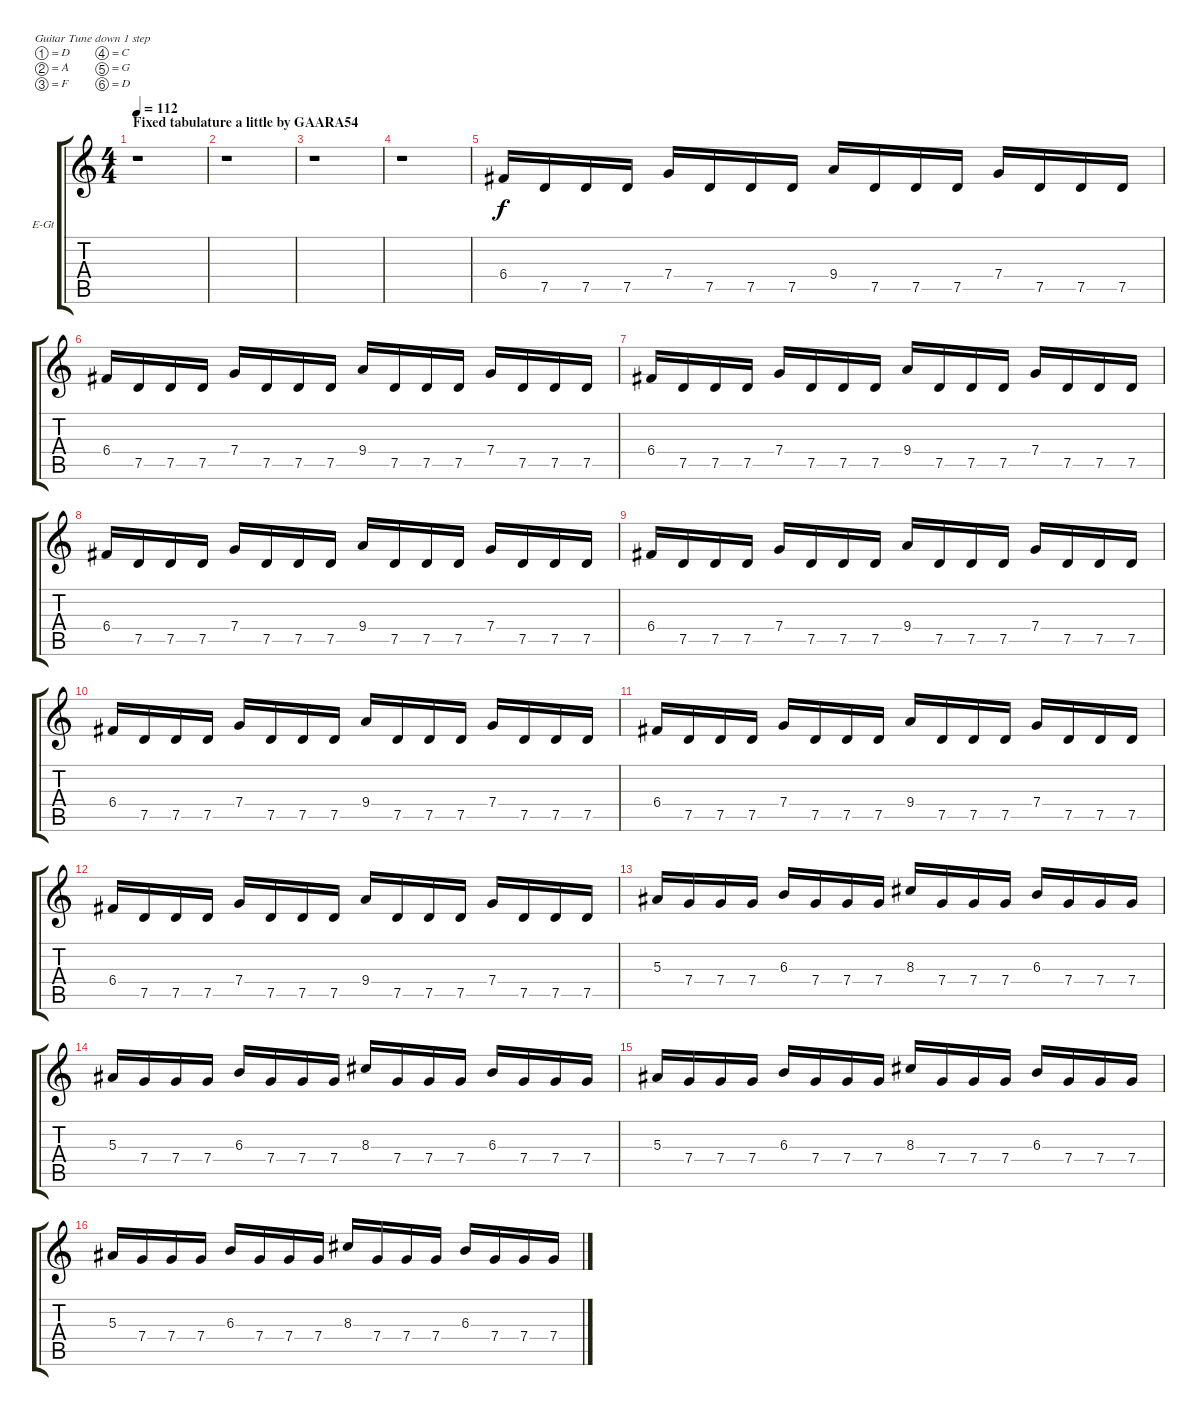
\bracketExtendMode groupsimilarinstruments
\firstSystemTrackNameOrientation horizontal
\otherSystemsTrackNameOrientation horizontal
\track ("Gian" "E-Gt") {instrument distortionguitar}
\staff {score tabs}
\tuning (D4 A3 F3 C3 G2 D2)
\ts (4 4)
\section ("" "Fixed tabulature a little by GAARA54")
\tempo 112
\clef g2
\ks c
r.1{dy f instrument distortionguitar} |
r.1 |
r.1 |
r.1 |
6.4.16 7.5.16 7.5.16 7.5.16 7.4.16 7.5.16 7.5.16 7.5.16 9.4.16 7.5.16 7.5.16 7.5.16 7.4.16 7.5.16 7.5.16 7.5.16 |
6.4.16 7.5.16 7.5.16 7.5.16 7.4.16 7.5.16 7.5.16 7.5.16 9.4.16 7.5.16 7.5.16 7.5.16 7.4.16 7.5.16 7.5.16 7.5.16 |
6.4.16 7.5.16 7.5.16 7.5.16 7.4.16 7.5.16 7.5.16 7.5.16 9.4.16 7.5.16 7.5.16 7.5.16 7.4.16 7.5.16 7.5.16 7.5.16 |
6.4.16 7.5.16 7.5.16 7.5.16 7.4.16 7.5.16 7.5.16 7.5.16 9.4.16 7.5.16 7.5.16 7.5.16 7.4.16 7.5.16 7.5.16 7.5.16 |
6.4.16 7.5.16 7.5.16 7.5.16 7.4.16 7.5.16 7.5.16 7.5.16 9.4.16 7.5.16 7.5.16 7.5.16 7.4.16 7.5.16 7.5.16 7.5.16 |
6.4.16 7.5.16 7.5.16 7.5.16 7.4.16 7.5.16 7.5.16 7.5.16 9.4.16 7.5.16 7.5.16 7.5.16 7.4.16 7.5.16 7.5.16 7.5.16 |
6.4.16 7.5.16 7.5.16 7.5.16 7.4.16 7.5.16 7.5.16 7.5.16 9.4.16 7.5.16 7.5.16 7.5.16 7.4.16 7.5.16 7.5.16 7.5.16 |
6.4.16 7.5.16 7.5.16 7.5.16 7.4.16 7.5.16 7.5.16 7.5.16 9.4.16 7.5.16 7.5.16 7.5.16 7.4.16 7.5.16 7.5.16 7.5.16 |
5.3.16 7.4.16 7.4.16 7.4.16 6.3.16 7.4.16 7.4.16 7.4.16 8.3.16 7.4.16 7.4.16 7.4.16 6.3.16 7.4.16 7.4.16 7.4.16 |
5.3.16 7.4.16 7.4.16 7.4.16 6.3.16 7.4.16 7.4.16 7.4.16 8.3.16 7.4.16 7.4.16 7.4.16 6.3.16 7.4.16 7.4.16 7.4.16 |
5.3.16 7.4.16 7.4.16 7.4.16 6.3.16 7.4.16 7.4.16 7.4.16 8.3.16 7.4.16 7.4.16 7.4.16 6.3.16 7.4.16 7.4.16 7.4.16 |
5.3.16 7.4.16 7.4.16 7.4.16 6.3.16 7.4.16 7.4.16 7.4.16 8.3.16 7.4.16 7.4.16 7.4.16 6.3.16 7.4.16 7.4.16 7.4.16
